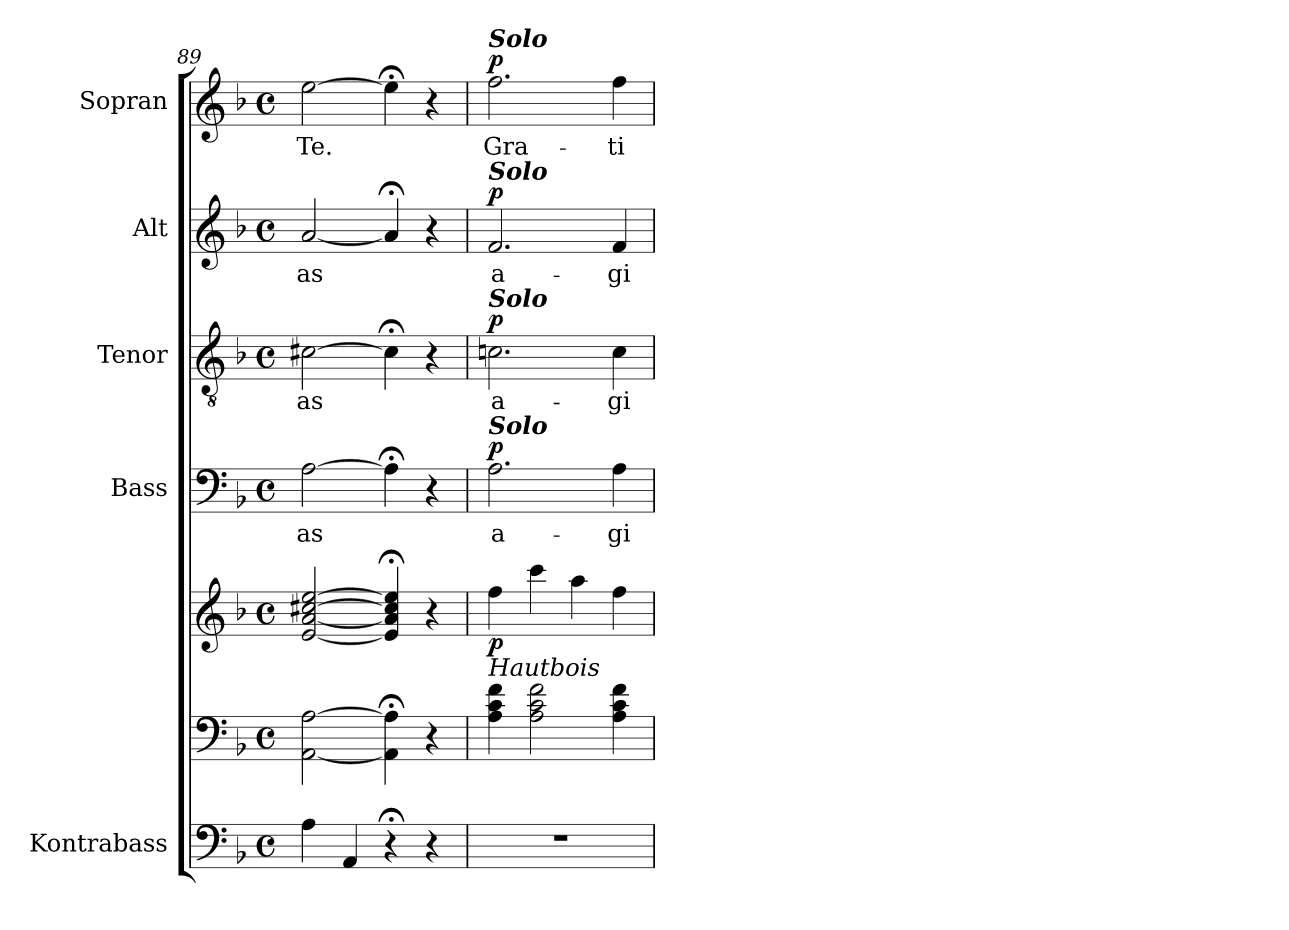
**kern	**kern	**kern	**dynam	**kern	**text	**dynam	**kern	**text	**dynam	**kern	**text	**dynam	**kern	**text	**dynam
*part6	*part5	*part5	*part5	*part4	*part4	*part4	*part3	*part3	*part3	*part2	*part2	*part2	*part1	*part1	*part1
*staff7	*staff6	*staff5	*staff5/6	*staff4	*staff4	*staff4	*staff3	*staff3	*staff3	*staff2	*staff2	*staff2	*staff1	*staff1	*staff1
*I"Kontrabass	*	*	*	*I"Bass	*	*	*I"Tenor	*	*	*I"Alt	*	*	*I"Sopran	*	*
*I'Kb.	*	*	*	*I'B.	*	*	*I'T.	*	*	*I'A.	*	*	*I'S.	*	*
*clefF4	*clefF4	*clefG2	*	*clefF4	*	*	*clefGv2	*	*	*clefG2	*	*	*clefG2	*	*
*ITrd7c12	*	*	*	*	*	*	*	*	*	*	*	*	*	*	*
*k[b-]	*k[b-]	*k[b-]	*	*k[b-]	*	*	*k[b-]	*	*	*k[b-]	*	*	*k[b-]	*	*
*F:	*F:	*F:	*	*F:	*	*	*F:	*	*	*F:	*	*	*F:	*	*
*M4/4	*M4/4	*M4/4	*	*M4/4	*	*	*M4/4	*	*	*M4/4	*	*	*M4/4	*	*
*met(c)	*met(c)	*met(c)	*	*met(c)	*	*	*met(c)	*	*	*met(c)	*	*	*met(c)	*	*
=89	=89	=89	=89	=89	=89	=89	=89	=89	=89	=89	=89	=89	=89	=89	=89
!	!	!	!	!	!LO:LY:b	!	!	!LO:LY:b	!	!	!LO:LY:b	!	!	!LO:LY:b	!
4AA\	[2AA\ [2A\	[2e/ [2a/ [2cc#X/ [2ee/	.	[2A\	-as	.	[2c#X\	-as	.	[2a/	-as	.	[2ee\	Te.	.
4AAA/	.	.	.	.	.	.	.	.	.	.	.	.	.	.	.
4r;<	4AA\];< 4A\];<	4e/];< 4a/];< 4cc#/];< 4ee/];<	.	4A;<\]	.	.	4c#;<\]	.	.	4a;</]	.	.	4ee;<\]	.	.
4r	4r	4r	.	4r	.	.	4r	.	.	4r	.	.	4r	.	.
=90	=90	=90	=90	=90	=90	=90	=90	=90	=90	=90	=90	=90	=90	=90	=90
!	!	!	!	!	!	!	!	!	!	!	!	!	!LO:TX:a:Bi:t=Solo	!	!
!	!	!	!	!	!	!	!	!	!	!LO:TX:a:Bi:t=Solo	!	!	!	!	!
!	!	!	!	!	!	!	!LO:TX:a:Bi:t=Solo	!	!	!	!	!	!	!	!
!	!	!	!	!LO:TX:a:Bi:t=Solo	!	!	!	!	!	!	!	!	!	!	!
!	!	!LO:TX:b:i:t=Hautbois	!	!	!	!	!	!	!	!	!	!	!	!	!
!	!	!	!LO:DY:b	!	!LO:LY:b	!LO:DY:a	!	!LO:LY:b	!LO:DY:a	!	!LO:LY:b	!LO:DY:a	!	!LO:LY:b	!LO:DY:a
1r	4A\ 4c\ 4f\	4ff\	p	2.A\	a-	p	2.cn\	a-	p	2.f/	a-	p	2.ff\	Gra-	p
.	2A\ 2c\ 2f\	4ccc\	.	.	.	.	.	.	.	.	.	.	.	.	.
.	.	4aa\	.	.	.	.	.	.	.	.	.	.	.	.	.
!	!	!	!	!	!LO:LY:b	!	!	!LO:LY:b	!	!	!LO:LY:b	!	!	!LO:LY:b	!
.	4A\ 4c\ 4f\	4ff\	.	4A\	-gi-	.	4c\	-gi-	.	4f/	-gi-	.	4ff\	-ti-	.
=	=	=	=	=	=	=	=	=	=	=	=	=	=	=	=
*-	*-	*-	*-	*-	*-	*-	*-	*-	*-	*-	*-	*-	*-	*-	*-
